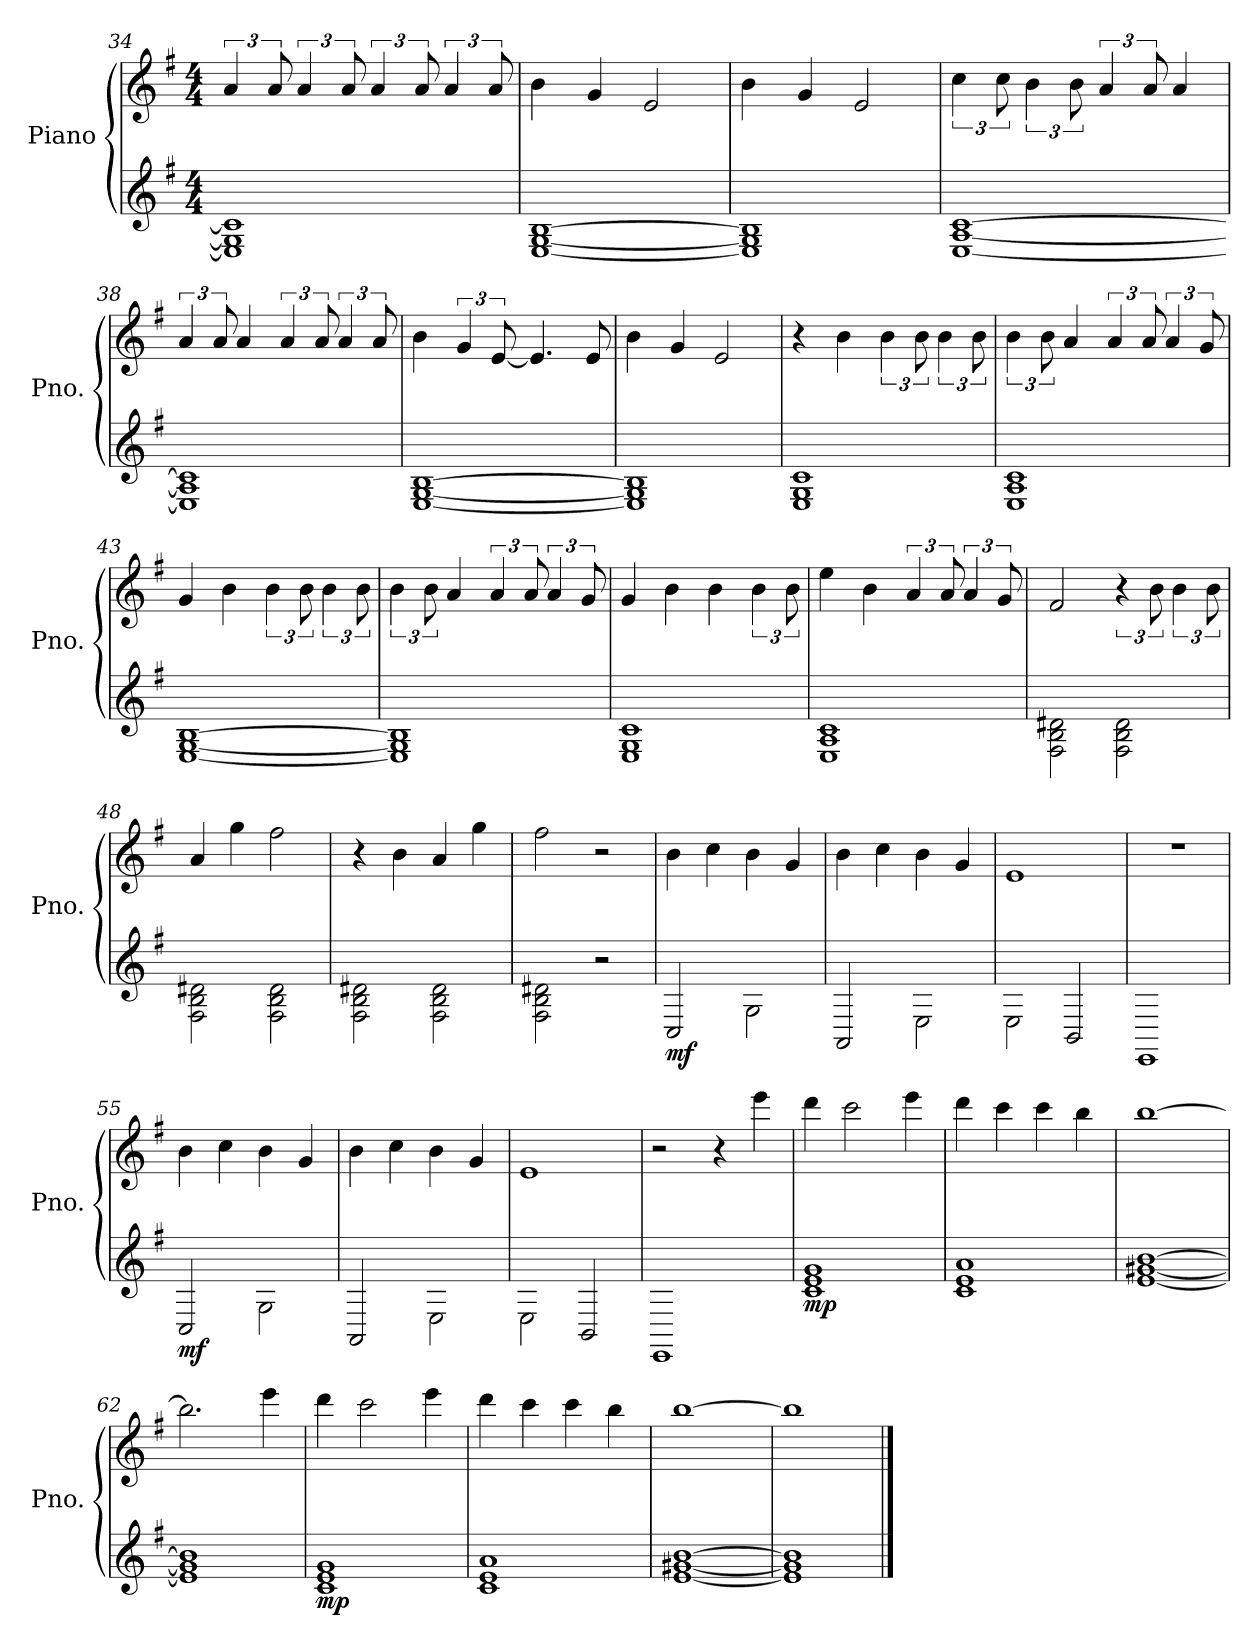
**kern	**kern	**dynam
*part1	*part1	*part1
*staff2	*staff1	*staff1/2
*I"Piano	*	*
*I'Pno.	*	*
*clefG2	*clefG2	*
*k[f#]	*k[f#]	*
*M4/4	*M4/4	*
=34	=34	=34
1E] 1G] 1c]	6a/	.
.	12a/	.
.	6a/	.
.	12a/	.
.	6a/	.
.	12a/	.
.	6a/	.
.	12a/	.
=35	=35	=35
[1E [1G [1B	4b\	.
.	4g/	.
.	2e/	.
=36	=36	=36
1E] 1G] 1B]	4b\	.
.	4g/	.
.	2e/	.
=37	=37	=37
[1E [1A [1c	6cc\	.
.	12cc\	.
.	6b\	.
.	12b\	.
.	6a/	.
.	12a/	.
.	4a/	.
=38	=38	=38
1E] 1A] 1c]	6a/	.
.	12a/	.
.	4a/	.
.	6a/	.
.	12a/	.
.	6a/	.
.	12a/	.
!!LO:LB:g=z
=39	=39	=39
[1E [1G [1B	4b\	.
.	6g/	.
.	[12e/	.
.	4.e/]	.
.	8e/	.
=40	=40	=40
1E] 1G] 1B]	4b\	.
.	4g/	.
.	2e/	.
=41	=41	=41
1E 1G 1c	4r	.
.	4b\	.
.	6b\	.
.	12b\	.
.	6b\	.
.	12b\	.
=42	=42	=42
1E 1A 1c	6b\	.
.	12b\	.
.	4a/	.
.	6a/	.
.	12a/	.
.	6a/	.
.	12g/	.
=43	=43	=43
[1E [1G [1B	4g/	.
.	4b\	.
.	6b\	.
.	12b\	.
.	6b\	.
.	12b\	.
=44	=44	=44
1E] 1G] 1B]	6b\	.
.	12b\	.
.	4a/	.
.	6a/	.
.	12a/	.
.	6a/	.
.	12g/	.
=45	=45	=45
1E 1G 1c	4g/	.
.	4b\	.
.	4b\	.
.	6b\	.
.	12b\	.
!!LO:PB:g=z
=46	=46	=46
1E 1A 1c	4ee\	.
.	4b\	.
.	6a/	.
.	12a/	.
.	6a/	.
.	12g/	.
=47	=47	=47
2F#\ 2B\ 2d#X\	2f#/	.
2F#\ 2B\ 2d#\	6r	.
.	12b\	.
.	6b\	.
.	12b\	.
=48	=48	=48
2F#\ 2B\ 2d#X\	4a/	.
.	4gg\	.
2F#\ 2B\ 2d#\	2ff#\	.
=49	=49	=49
2F#\ 2B\ 2d#X\	4r	.
.	4b\	.
2F#\ 2B\ 2d#\	4a/	.
.	4gg\	.
=50	=50	=50
2F#\ 2B\ 2d#X\	2ff#\	.
2r	2r	.
=51	=51	=51
!	!	!LO:DY:b=2
2C/	4b\	mf
.	4cc\	.
2G\	4b\	.
.	4g/	.
=52	=52	=52
2AA/	4b\	.
.	4cc\	.
2E\	4b\	.
.	4g/	.
=53	=53	=53
2E\	1e	.
2BB/	.	.
=54	=54	=54
1EE	1r	.
=55	=55	=55
!	!	!LO:DY:b=2
2C/	4b\	mf
.	4cc\	.
2G\	4b\	.
.	4g/	.
!!LO:LB:g=z
=56	=56	=56
2AA/	4b\	.
.	4cc\	.
2E\	4b\	.
.	4g/	.
=57	=57	=57
2E\	1e	.
2BB/	.	.
=58	=58	=58
1EE	2r	.
.	4r	.
.	4eee\	.
=59	=59	=59
*	*MM150	*
!	!	!LO:DY:b=2
1c 1e 1g	4ddd\	mp
.	2ccc\	.
.	4eee\	.
=60	=60	=60
1c 1e 1a	4ddd\	.
.	4ccc\	.
.	4ccc\	.
.	4bb\	.
=61	=61	=61
[1e [1g#X [1b	[1bb	.
=62	=62	=62
1e] 1g#] 1b]	2.bb\]	.
*	*MM130	*
.	4eee\	.
=63	=63	=63
!	!	!LO:DY:b=2
1c 1e 1g	4ddd\	mp
.	2ccc\	.
.	4eee\	.
=64	=64	=64
1c 1e 1a	4ddd\	.
.	4ccc\	.
.	4ccc\	.
.	4bb\	.
=65	=65	=65
[1e [1g#X [1b	[1bb	.
=66	=66	=66
1e] 1g#] 1b]	1bb]	.
==	==	==
*-	*-	*-
